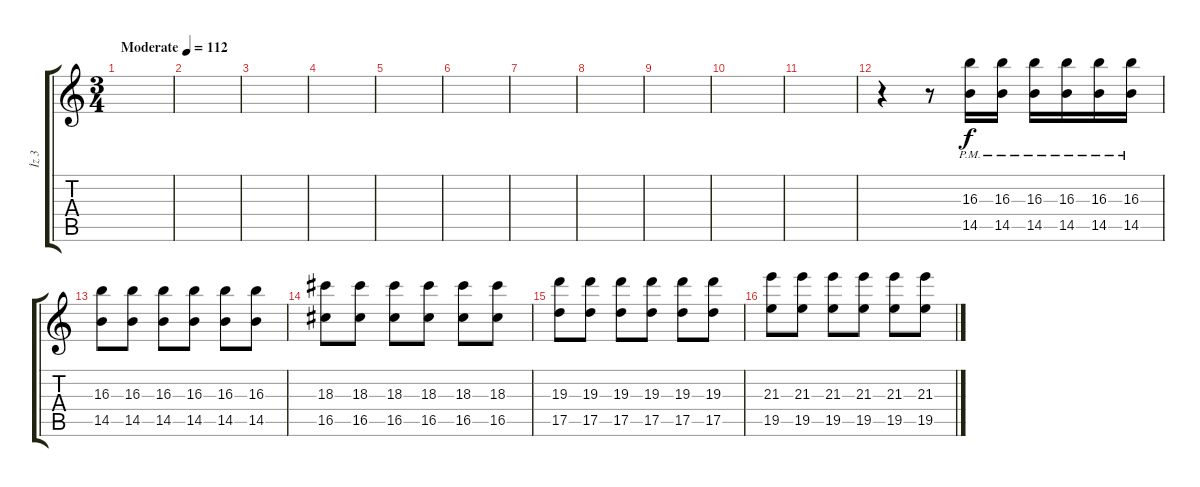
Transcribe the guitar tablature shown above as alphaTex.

\track ("İz 3" "İz 3") {instrument distortionguitar}
\staff {score tabs}
\tuning (E4 B3 G3 D3 A2 D2) {hide}
\ts (3 4)
\tempo (112 "Moderate")
\clef g2
\ks c
|
|
|
|
|
|
|
|
|
|
|
r.4 r.8 (16.3{pm} 14.5{pm}).16 (16.3{pm} 14.5{pm}).16 (16.3{pm} 14.5{pm}).16 (16.3{pm} 14.5{pm}).16 (16.3{pm} 14.5{pm}).16 (16.3{pm} 14.5{pm}).16 |
(16.3 14.5).8 (16.3 14.5).8 (16.3 14.5).8 (16.3 14.5).8 (16.3 14.5).8 (16.3 14.5).8 |
(18.3 16.5).8 (18.3 16.5).8 (18.3 16.5).8 (18.3 16.5).8 (18.3 16.5).8 (18.3 16.5).8 |
(19.3 17.5).8 (19.3 17.5).8 (19.3 17.5).8 (19.3 17.5).8 (19.3 17.5).8 (19.3 17.5).8 |
(21.3 19.5).8 (21.3 19.5).8 (21.3 19.5).8 (21.3 19.5).8 (21.3 19.5).8 (21.3 19.5).8
